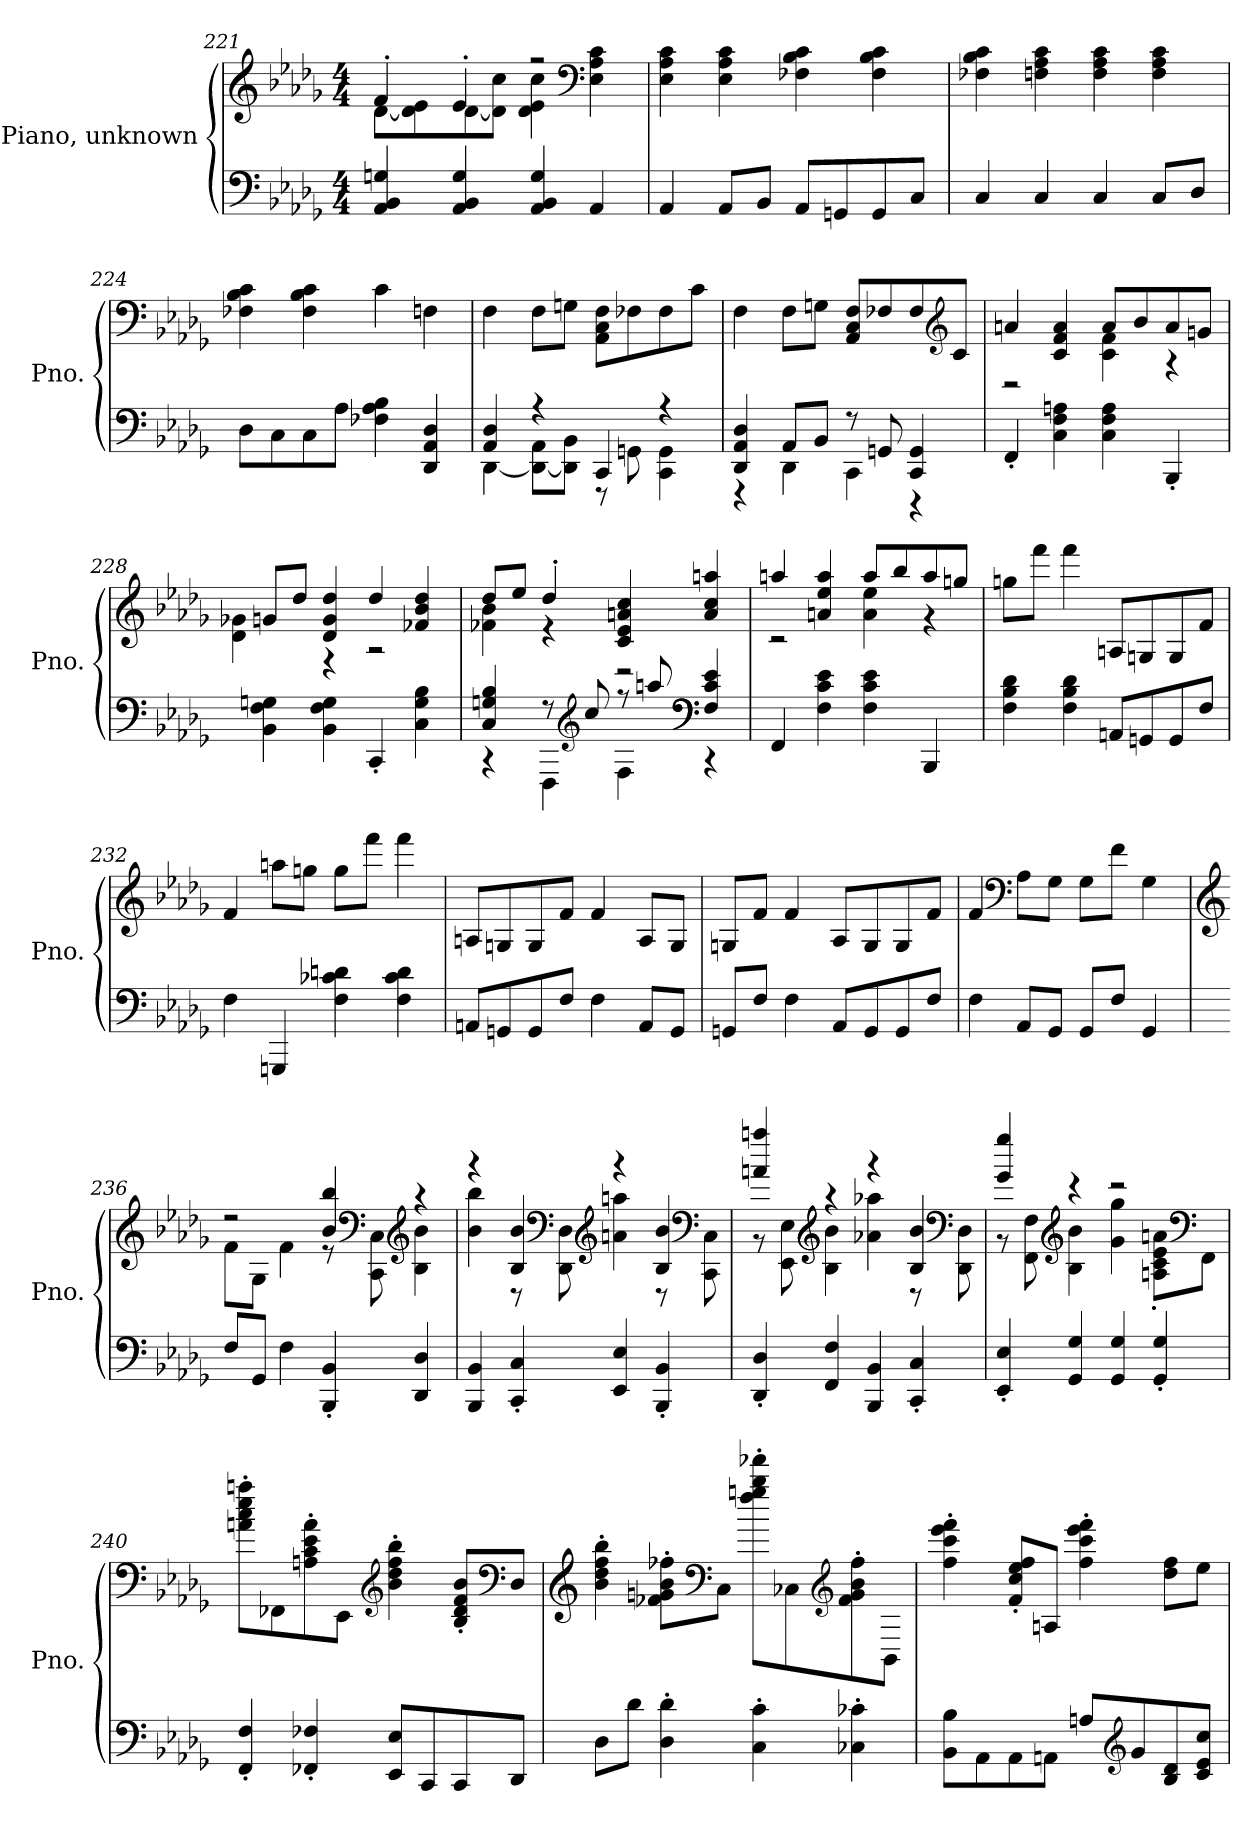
**kern	**kern
*part1	*part1
*staff2	*staff1
*I"Piano, unknown	*
*I'Pno.	*
*clefF4	*clefG2
*k[b-e-a-d-g-]	*k[b-e-a-d-g-]
*M4/4	*M4/4
=221	=221
*	*^
4AA-/ 4BB-/ 4Gn/	4f'/	[8d-\L
.	.	8d-\] 8e-\
4AA-/ 4BB-/ 4G/	4e-'/	[8d-\
.	.	8d-\] 8cc\J
4AA-/ 4BB-/ 4G/	2r	4d-\ 4e-\ 4cc\
*	*clefF4	*
4AA-/	.	4E-\ 4A-\ 4c\
*	*v	*v
=222	=222
4AA-/	4E-\ 4A-\ 4c\
8AA-/L	4E-\ 4A-\ 4c\
8BB-/J	.
8AA-/L	4F-X\ 4B-\ 4c\
8GGn/	.
8GG/	4F-\ 4B-\ 4c\
8C/J	.
!!LO:LB:g=z
=223	=223
4C/	4F-X\ 4B-\ 4c\
4C/	4Fn\ 4A-\ 4c\
4C/	4F\ 4A-\ 4c\
8C/L	4F\ 4A-\ 4c\
8D-/J	.
=224	=224
8D-\L	4F-X\ 4B-\ 4c\
8C\	.
8C\	4F-\ 4B-\ 4c\
8A-\J	.
4F-X\ 4A-\ 4B-\	4c\
4DD-/ 4AA-/ 4D-/	4Fn\
=225	=225
*^	*
4AA-/ 4D-/	[4DD-\	4F\
4r	8DD-\_ 8AA-\L	8F\L
.	8DD-\] 8BB-\J	8Gn\J
4CC/	8r	8AA-\ 8C\ 8F\L
.	8GGn\	8F-X\
4r	4CC\ 4GG\	8F-\
.	.	8c\J
=226	=226	=226
4DD-/ 4AA-/ 4D-/	4r	4F\
8AA-/L	4DD-\	8F\L
8BB-/J	.	8Gn\J
8r	4CC\	8AA-/ 8C/ 8F/L
8GGn/	.	8F-X/
4CC/ 4GG/	4r	8F-/
*	*	*clefG2
.	.	8c/J
*v	*v	*
!!LO:LB:g=z
=227	=227
*	*^
4FF'/	4an/	2r
4C\ 4F\ 4An\	4c/ 4f/ 4a/	.
4C\ 4F\ 4A\	8a/L	4c\ 4f\
.	8b-/	.
4BBB-'/	8a/	4r
.	8gn/J	.
=228	=228	=228
4BB-\ 4F\ 4Gn\	8gn/L	4d-\ 4g-X\
.	8dd-/J	.
4BB-\ 4F\ 4G\	4d-/ 4g-/ 4dd-/	4r
4CC'/	4dd-/	2r
4C\ 4G\ 4B-\	4f-X/ 4b-/ 4dd-/	.
=229	=229	=229
*^	*	*
4C/ 4Gn/ 4B-/	4r	8dd-/L	4f-X\ 4b-\
.	.	8ee-/J	.
8r	4FFF\	4dd-'/	4r
*clefG2	*	*	*
8cc/	.	.	.
8r	4F\	4c/ 4e-/ 4an/ 4cc/	2r
8aan/	.	.	.
*clefF4	*	*	*
4F/ 4c/ 4e-/	4r	4a/ 4cc/ 4aan/	.
*v	*v	*	*
=230	=230	=230
4FF/	4aan/	2r
4F\ 4c\ 4e-\	4an/ 4ee-/ 4aa/	.
4F\ 4c\ 4e-\	8aa/L	4a\ 4ee-\
.	8bb-/	.
4BBB-/	8aa/	4r
.	8ggn/J	.
*	*v	*v
!!LO:LB:g=z
=231	=231
4F\ 4B-\ 4d-\	8ggn\L
.	8fff\J
4F\ 4B-\ 4d-\	4fff\
8AAn/L	8An/L
8GGn/	8Gn/
8GG/	8G/
8F/J	8f/J
=232	=232
4F\	4f/
4GGGn/	8aan\L
.	8ggn\J
4F\ 4c-X\ 4dn\	8gg\L
.	8fff\J
4F\ 4c-\ 4d\	4fff\
=233	=233
8AAn/L	8An/L
8GGn/	8Gn/
8GG/	8G/
8F/J	8f/J
4F\	4f/
8AA/L	8A/L
8GG/J	8G/J
=234	=234
8GGn/L	8Gn/L
8F/J	8f/J
4F\	4f/
8AA-/L	8A-/L
8GG/	8G/
8GG/	8G/
8F/J	8f/J
!!LO:LB:g=z
=235	=235
4F\	4f/
*	*clefF4
8AA-/L	8A-\L
8GG-/J	8G-\J
8GG-/L	8G-\L
8F/J	8f\J
4GG-/	4G-\
=236	=236
*	*clefG2
*	*^
8F/L	2r	8f\L
8GG-/J	.	8G-\J
4F\	.	4f\
4BBB-/' 4BB-/'	4b-/ 4bb-/	8r
*	*clefF4	*
.	.	8CC\ 8C\
*	*clefG2	*
4DD-/ 4D-/	4r	4B-\ 4b-\
=237	=237	=237
4BBB-/ 4BB-/	4r	4b-\ 4bb-\
4CC/' 4C/'	4B-/ 4b-/	8r
*	*clefF4	*
.	.	8DD-\ 8D-\
*	*clefG2	*
4EE-/ 4E-/	4r	4an\ 4aan\
4BBB-/' 4BB-/'	4B-/ 4b-/	8r
*	*clefF4	*
.	.	8CC\ 8C\
!!LO:PB:g=z	!!
=238	=238	=238
4DD-/' 4D-/'	4an/ 4aan/	8r
.	.	8EE-\ 8E-\
*	*clefG2	*
4FF/ 4F/	4r	4B-\ 4b-\
4BBB-/ 4BB-/	4r	4a-X\ 4aa-X\
4CC/' 4C/'	4B-/ 4b-/	8r
*	*clefF4	*
.	.	8DD-\ 8D-\
=239	=239	=239
4EE-/' 4E-/'	4g-/ 4gg-/	8r
.	.	8FF\ 8F\
*	*clefG2	*
4GG-/ 4G-/	4r	4B-\ 4b-\
4GG-/ 4G-/	2r	4g-\ 4gg-\
4GG-/' 4G-/'	.	8An\' 8c\' 8e-\' 8an\'L
*	*clefF4	*
.	.	8FF\J
*	*v	*v
=240	=240
4FF/' 4F/'	8an\' 8cc\' 8ee-\' 8aan\'L
.	8FF-X\
4FF-X/' 4F-X/'	8An\' 8c\' 8e-\' 8a\'
.	8EE-\J
*	*clefG2
8EE-/ 8E-/L	4b-\' 4dd-\' 4ff\' 4bb-\'
8CC/	.
8CC/	8B-/' 8d-/' 8f/' 8b-/'L
*	*clefF4
8DD-/J	8D-/J
!!LO:LB:g=z
=241	=241
*	*clefG2
8D-\L	4b-\' 4dd-\' 4ff\' 4bb-\'
8d-\J	.
4D-\' 4d-\'	8f-X\' 8gn\' 8b-\' 8ff-X\'L
*	*clefF4
.	8C\J
4C\' 4c\'	8ff-\' 8ggn\' 8bb-\' 8fff-X\'L
.	8C-X\
*	*clefG2
4C-X\' 4c-X\'	8f-\' 8g\' 8b-\' 8ff-\'
.	8BB-\J
=242	=242
8BB-\ 8B-\L	4ff\' 4ccc\' 4eee-\' 4fff\'
8AA-\	.
8AA-\	8f/' 8cc/' 8ee-/' 8ff/'L
8AAn\J	8An/J
8An/L	4ff\' 4ccc\' 4eee-\' 4fff\'
*clefG2	*
8g-/	.
8B-/ 8d-/	8dd-\ 8ff\L
8c/ 8e-/ 8cc/J	8ee-\J
=	=
*-	*-
